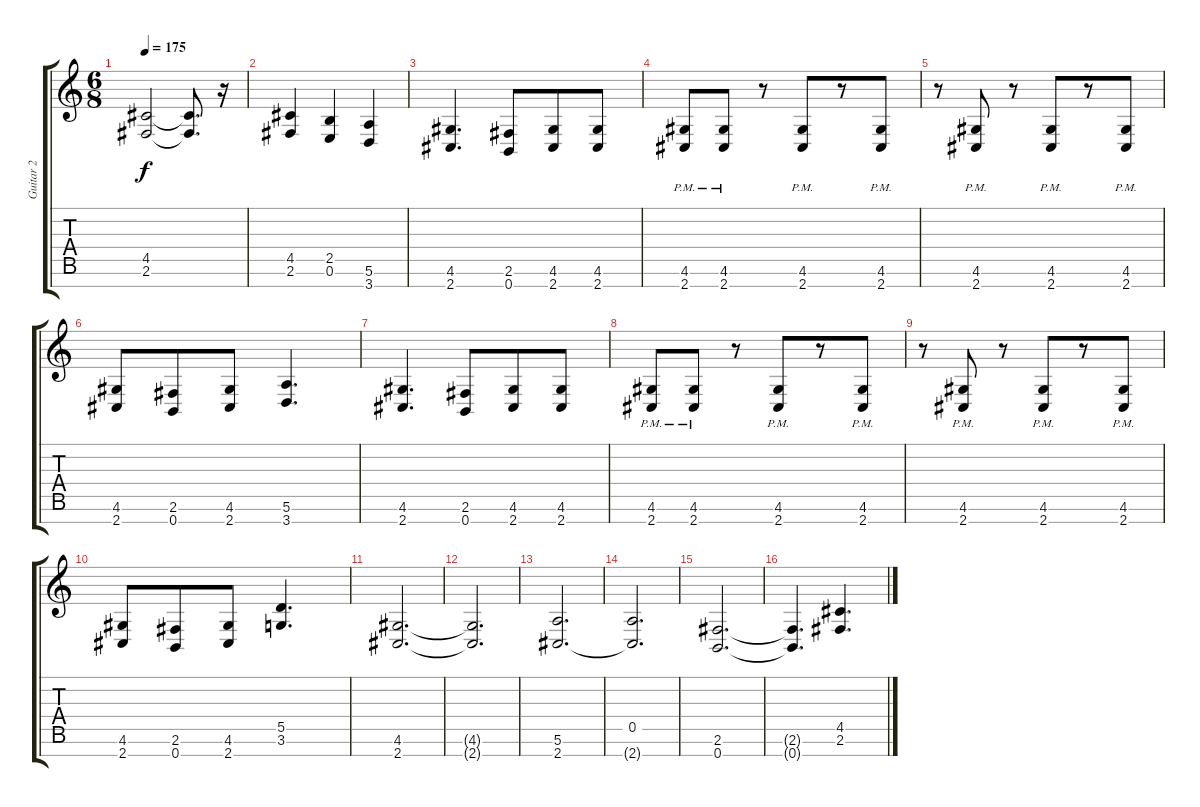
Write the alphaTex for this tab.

\track ("Guitar 2" "Guitar 2") {instrument distortionguitar}
\staff {score tabs}
\tuning (E4 B3 G3 D3 A2 E2 B1) {hide}
\ts (6 8)
\tempo 175
\clef g2
\ks c
(4.5 2.6).2{dy f} (4.5{t} 2.6{t}).8{d} r.16 |
(4.5 2.6).4 (2.5 0.6).4 (5.6 3.7).4 |
(4.6 2.7).4{d} (2.6 0.7).8 (4.6 2.7).8 (4.6 2.7).8 |
(4.6{pm} 2.7).8 (4.6{pm} 2.7).8 r.8 (4.6{pm} 2.7).8 r.8 (4.6{pm} 2.7).8 |
r.8 (4.6{pm} 2.7).8 r.8 (4.6{pm} 2.7).8 r.8 (4.6{pm} 2.7).8 |
(4.6 2.7).8 (2.6 0.7).8 (4.6 2.7).8 (5.6 3.7).4{d} |
(4.6 2.7).4{d} (2.6 0.7).8 (4.6 2.7).8 (4.6 2.7).8 |
(4.6{pm} 2.7).8 (4.6{pm} 2.7).8 r.8 (4.6{pm} 2.7).8 r.8 (4.6{pm} 2.7).8 |
r.8 (4.6{pm} 2.7).8 r.8 (4.6{pm} 2.7).8 r.8 (4.6{pm} 2.7).8 |
(4.6 2.7).8 (2.6 0.7).8 (4.6 2.7).8 (5.5 3.6).4{d} |
(4.6 2.7).2{d} |
(4.6{t} 2.7{t}).2{d} |
(5.6 2.7).2{d} |
(0.5 2.7{t}).2{d} |
(2.6 0.7).2{d} |
(2.6{t} 0.7{t}).4{d} (4.5 2.6).4{d}
